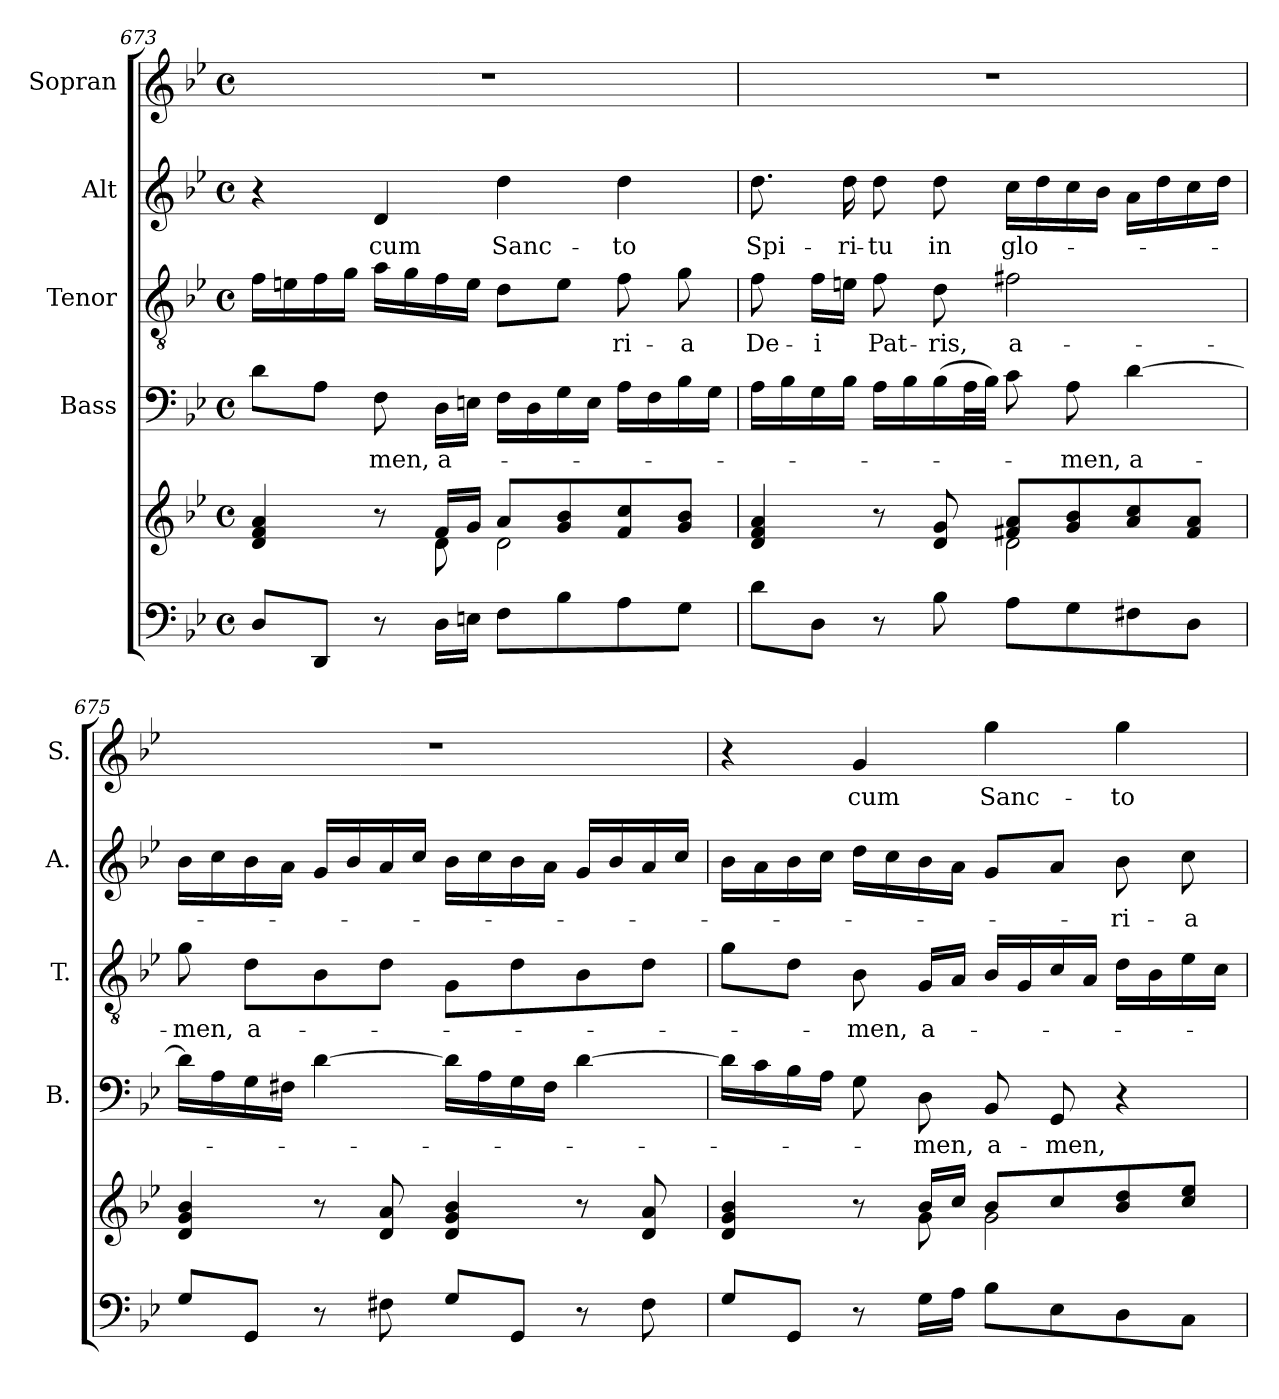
**kern	**kern	**kern	**text	**kern	**text	**kern	**text	**kern	**text
*part5	*part5	*part4	*part4	*part3	*part3	*part2	*part2	*part1	*part1
*staff6	*staff5	*staff4	*staff4	*staff3	*staff3	*staff2	*staff2	*staff1	*staff1
*	*	*I"Bass	*	*I"Tenor	*	*I"Alt	*	*I"Sopran	*
*	*	*I'B.	*	*I'T.	*	*I'A.	*	*I'S.	*
*clefF4	*clefG2	*clefF4	*	*clefGv2	*	*clefG2	*	*clefG2	*
*k[b-e-]	*k[b-e-]	*k[b-e-]	*	*k[b-e-]	*	*k[b-e-]	*	*k[b-e-]	*
*B-:	*B-:	*B-:	*	*B-:	*	*B-:	*	*B-:	*
*M4/4	*M4/4	*M4/4	*	*M4/4	*	*M4/4	*	*M4/4	*
*met(c)	*met(c)	*met(c)	*	*met(c)	*	*met(c)	*	*met(c)	*
=673	=673	=673	=673	=673	=673	=673	=673	=673	=673
*	*^	*	*	*	*	*	*	*	*
8D/L	4d/ 4f/ 4a/	4.ryy	8d\L	.	16f\LL	.	4r	.	1r	.
.	.	.	.	.	16en\	.	.	.	.	.
8DD/J	.	.	8A\J	.	16f\	.	.	.	.	.
.	.	.	.	.	16g\JJ	.	.	.	.	.
!	!	!	!	!LO:LY:b	!	!	!	!LO:LY:b	!	!
8r	8r	.	8F\	-men,	16a\LL	.	4d/	cum	.	.
.	.	.	.	.	16g\	.	.	.	.	.
!	!	!	!	!LO:LY:b	!	!	!	!	!	!
16D\LL	16f/LL	8d\	16D\LL	a-	16f\	.	.	.	.	.
16En\JJ	16g/JJ	.	16En\JJ	.	16e\JJ	.	.	.	.	.
!	!	!	!	!	!	!	!	!LO:LY:b	!	!
8F\L	8a/L	2d\	16F\LL	.	8d\L	.	4dd\	Sanc-	.	.
.	.	.	16D\	.	.	.	.	.	.	.
8B-\	8g/ 8b-/	.	16G\	.	8e\J	.	.	.	.	.
.	.	.	16E\JJ	.	.	.	.	.	.	.
!	!	!	!	!	!	!LO:LY:b	!	!LO:LY:b	!	!
8A\	8f/ 8cc/	.	16A\LL	.	8f\	-ri-	4dd\	-to	.	.
.	.	.	16F\	.	.	.	.	.	.	.
!	!	!	!	!	!	!LO:LY:b	!	!	!	!
8G\J	8g/ 8b-/J	.	16B-\	.	8g\	-a	.	.	.	.
.	.	.	16G\JJ	.	.	.	.	.	.	.
!!LO:PB:g=z
=674	=674	=674	=674	=674	=674	=674	=674	=674	=674	=674
!	!	!	!	!	!	!LO:LY:b	!	!LO:LY:b	!	!
8d\L	4d/ 4f/ 4a/	2ryy	16A\LL	.	8f\	De-	8.dd\	Spi-	1r	.
.	.	.	16B-\	.	.	.	.	.	.	.
!	!	!	!	!	!	!LO:LY:b	!	!	!	!
8D\J	.	.	16G\	.	16f\LL	-i	.	.	.	.
!	!	!	!	!	!	!	!	!LO:LY:b	!	!
.	.	.	16B-\JJ	.	16en\JJ	.	16dd\	-ri-	.	.
!	!	!	!	!	!	!LO:LY:b	!	!LO:LY:b	!	!
8r	8r	.	16A\LL	.	8f\	Pat-	8dd\	-tu	.	.
.	.	.	16B-\	.	.	.	.	.	.	.
!	!	!	!	!	!	!LO:LY:b	!	!LO:LY:b	!	!
8B-\	8d/ 8g/	.	(>16B-\	.	8d\	-ris,	8dd\	in	.	.
.	.	.	32A\L	.	.	.	.	.	.	.
.	.	.	32B-\JJJ)	.	.	.	.	.	.	.
!	!	!	!	!	!	!LO:LY:b	!	!LO:LY:b	!	!
8A\L	8f#X/ 8a/L	2d\	8c\	.	2f#X\	a-	16cc\LL	glo-	.	.
.	.	.	.	.	.	.	16dd\	.	.	.
!	!	!	!	!LO:LY:b	!	!	!	!	!	!
8G\	8g/ 8b-/	.	8A\	-men,	.	.	16cc\	.	.	.
.	.	.	.	.	.	.	16b-\JJ	.	.	.
!	!	!	!	!LO:LY:b	!	!	!	!	!	!
8F#X\	8a/ 8cc/	.	[4d\	a-	.	.	16a\LL	.	.	.
.	.	.	.	.	.	.	16dd\	.	.	.
8D\J	8f#/ 8a/J	.	.	.	.	.	16cc\	.	.	.
.	.	.	.	.	.	.	16dd\JJ	.	.	.
*	*v	*v	*	*	*	*	*	*	*	*
=675	=675	=675	=675	=675	=675	=675	=675	=675	=675
!	!	!	!	!	!LO:LY:b	!	!	!	!
8G/L	4d/ 4g/ 4b-/	16d\LL]	.	8g\	-men,	16b-\LL	.	1r	.
.	.	16A\	.	.	.	16cc\	.	.	.
!	!	!	!	!	!LO:LY:b	!	!	!	!
8GG/J	.	16G\	.	8d\L	a-	16b-\	.	.	.
.	.	16F#X\JJ	.	.	.	16a\JJ	.	.	.
8r	8r	[4d\	.	8B-\	.	16g/LL	.	.	.
.	.	.	.	.	.	16b-/	.	.	.
8F#X\	8d/ 8a/	.	.	8d\J	.	16a/	.	.	.
.	.	.	.	.	.	16cc/JJ	.	.	.
8G/L	4d/ 4g/ 4b-/	16d\LL]	.	8G\L	.	16b-\LL	.	.	.
.	.	16A\	.	.	.	16cc\	.	.	.
8GG/J	.	16G\	.	8d\	.	16b-\	.	.	.
.	.	16F#\JJ	.	.	.	16a\JJ	.	.	.
8r	8r	[4d\	.	8B-\	.	16g/LL	.	.	.
.	.	.	.	.	.	16b-/	.	.	.
8F#\	8d/ 8a/	.	.	8d\J	.	16a/	.	.	.
.	.	.	.	.	.	16cc/JJ	.	.	.
=676	=676	=676	=676	=676	=676	=676	=676	=676	=676
*	*^	*	*	*	*	*	*	*	*
8G/L	4d/ 4g/ 4b-/	4.ryy	16d\LL]	.	8g\L	.	16b-\LL	.	4r	.
.	.	.	16c\	.	.	.	16a\	.	.	.
8GG/J	.	.	16B-\	.	8d\J	.	16b-\	.	.	.
.	.	.	16A\JJ	.	.	.	16cc\JJ	.	.	.
!	!	!	!	!	!	!LO:LY:b	!	!	!	!LO:LY:b
8r	8r	.	8G\	.	8B-\	-men,	16dd\LL	.	4g/	cum
.	.	.	.	.	.	.	16cc\	.	.	.
!	!	!	!	!LO:LY:b	!	!LO:LY:b	!	!	!	!
16G\LL	16b-/LL	8g\	8D\	-men,	16G/LL	a-	16b-\	.	.	.
16A\JJ	16cc/JJ	.	.	.	16A/JJ	.	16a\JJ	.	.	.
!	!	!	!	!LO:LY:b	!	!	!	!	!	!LO:LY:b
8B-\L	8b-/L	2g\	8BB-/	a-	16B-/LL	.	8g/L	.	4gg\	Sanc-
.	.	.	.	.	16G/	.	.	.	.	.
!	!	!	!	!LO:LY:b	!	!	!	!	!	!
8E-\	8cc/	.	8GG/	-men,	16c/	.	8a/J	.	.	.
.	.	.	.	.	16A/JJ	.	.	.	.	.
!	!	!	!	!	!	!	!	!LO:LY:b	!	!LO:LY:b
8D\	8b-/ 8dd/	.	4r	.	16d\LL	.	8b-\	-ri-	4gg\	-to
.	.	.	.	.	16B-\	.	.	.	.	.
!	!	!	!	!	!	!	!	!LO:LY:b	!	!
8C\J	8cc/ 8ee-/J	.	.	.	16e-\	.	8cc\	-a	.	.
.	.	.	.	.	16c\JJ	.	.	.	.	.
*	*v	*v	*	*	*	*	*	*	*	*
=	=	=	=	=	=	=	=	=	=
*-	*-	*-	*-	*-	*-	*-	*-	*-	*-
